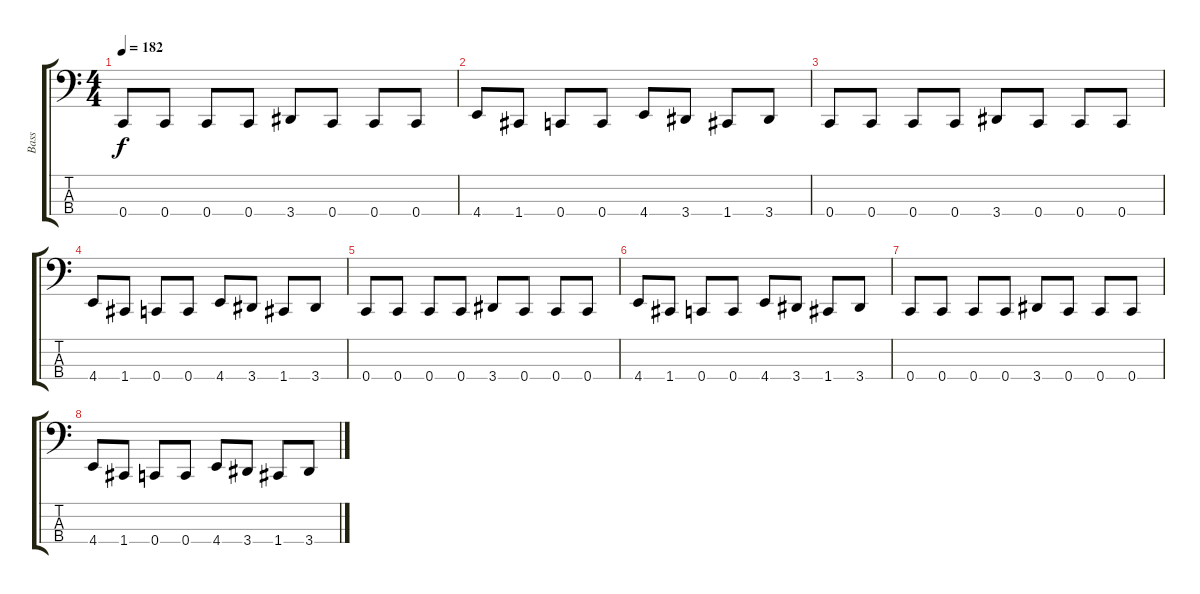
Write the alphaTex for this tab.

\track ("Bass" "Bass") {instrument electricbasspick}
\staff {score tabs}
\tuning (Eb2 Bb1 F1 C1) {hide}
\ts (4 4)
\tempo 182
\clef f4
\ks c
0.4.8{dy f} 0.4.8 0.4.8 0.4.8 3.4.8 0.4.8 0.4.8 0.4.8 |
4.4.8 1.4.8 0.4.8 0.4.8 4.4.8 3.4.8 1.4.8 3.4.8 |
0.4.8 0.4.8 0.4.8 0.4.8 3.4.8 0.4.8 0.4.8 0.4.8 |
4.4.8 1.4.8 0.4.8 0.4.8 4.4.8 3.4.8 1.4.8 3.4.8 |
0.4.8 0.4.8 0.4.8 0.4.8 3.4.8 0.4.8 0.4.8 0.4.8 |
4.4.8 1.4.8 0.4.8 0.4.8 4.4.8 3.4.8 1.4.8 3.4.8 |
0.4.8 0.4.8 0.4.8 0.4.8 3.4.8 0.4.8 0.4.8 0.4.8 |
4.4.8 1.4.8 0.4.8 0.4.8 4.4.8 3.4.8 1.4.8 3.4.8
